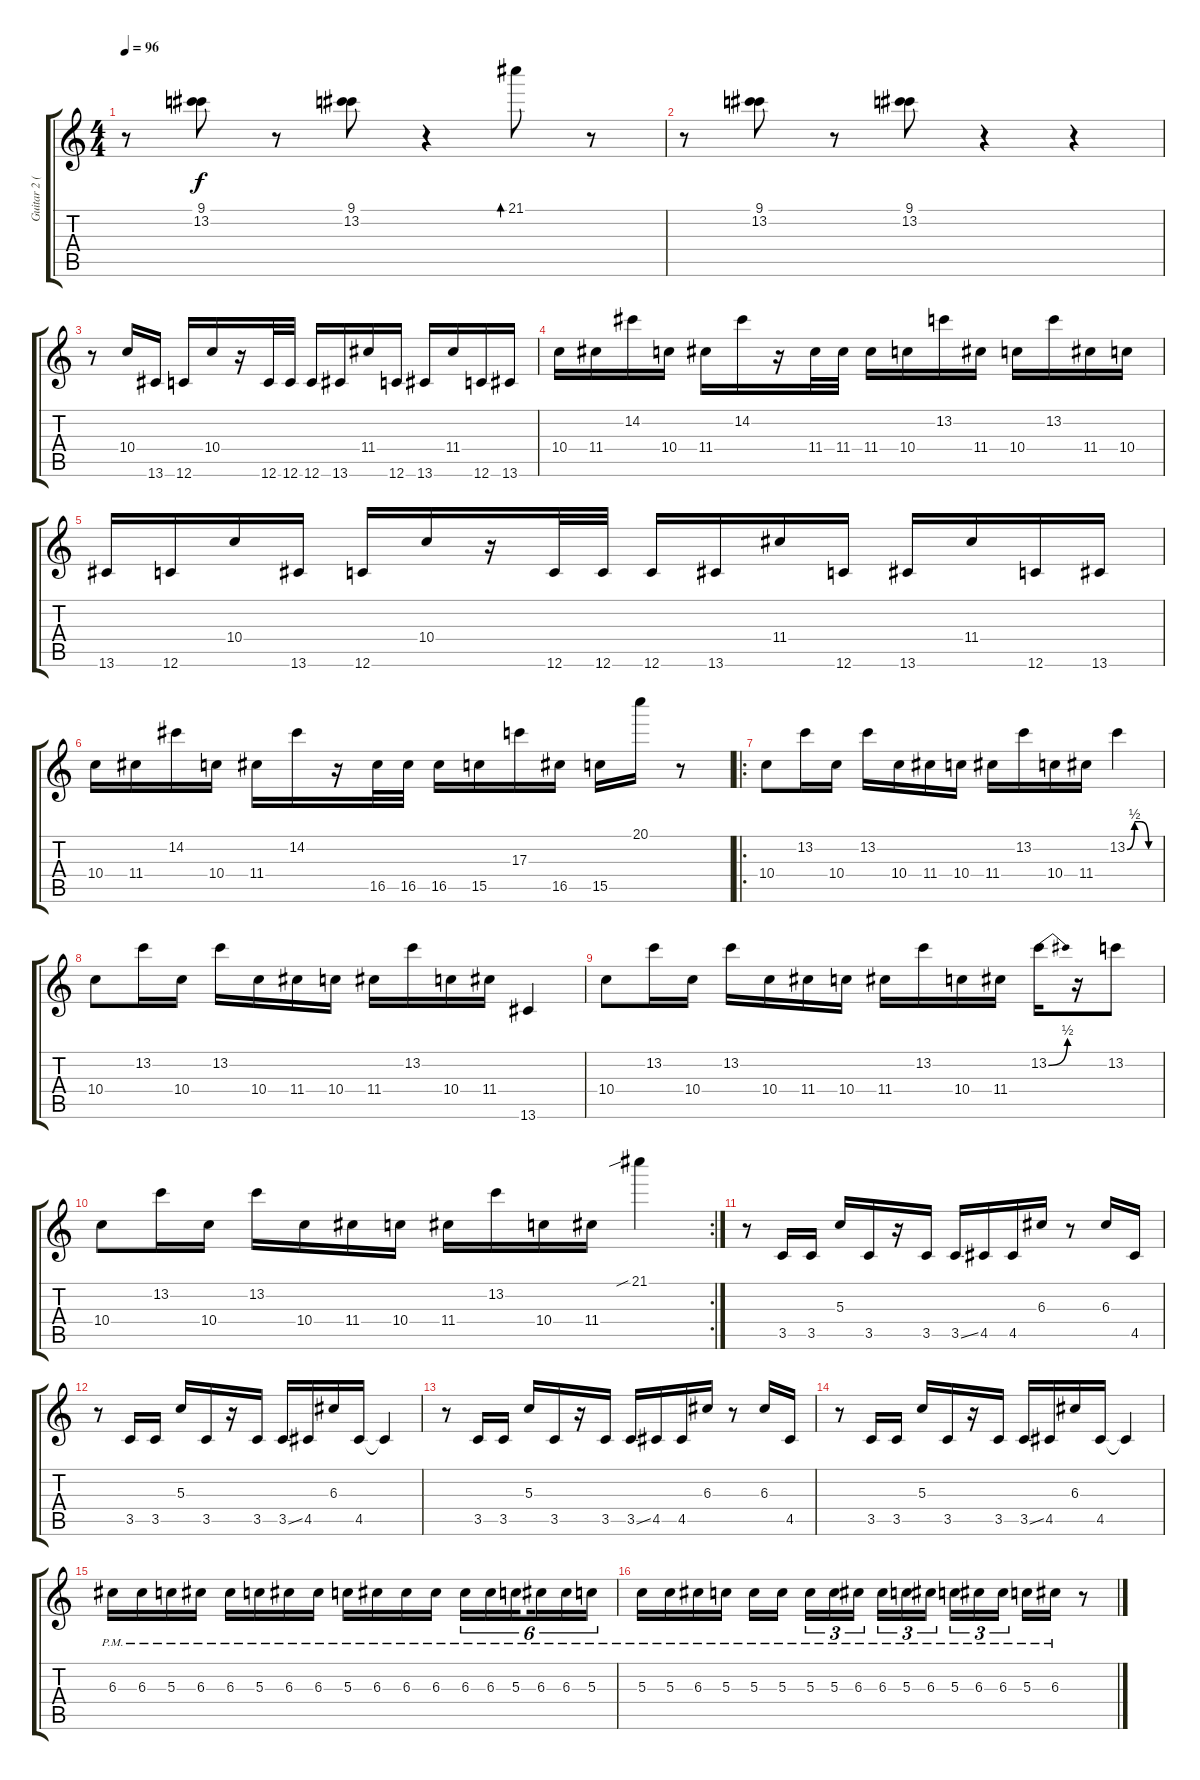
\track ("Guitar 2 (Background)" "Guitar 2 (") {instrument electricguitarclean}
\staff {score tabs}
\tuning (E4 B3 G3 D3 A2 C2) {hide}
\ts (4 4)
\tempo 96
\clef g2
\ks c
r.8{dy f} (9.1 13.2).8 r.8 (9.1 13.2).8 r.4 21.1.8{bd 240} r.8 |
r.8 (9.1 13.2).8 r.8 (9.1 13.2).8 r.4 r.4 |
r.8 10.4.16 13.6.16 12.6.16 10.4.16 r.16 12.6.32 12.6.32 12.6.16 13.6.16 11.4.16 12.6.16 13.6.16 11.4.16 12.6.16 13.6.16 |
10.4.16 11.4.16 14.2.16 10.4.16 11.4.16 14.2.16 r.16 11.4.32 11.4.32 11.4.16 10.4.16 13.2.16 11.4.16 10.4.16 13.2.16 11.4.16 10.4.16 |
13.6.16 12.6.16 10.4.16 13.6.16 12.6.16 10.4.16 r.16 12.6.32 12.6.32 12.6.16 13.6.16 11.4.16 12.6.16 13.6.16 11.4.16 12.6.16 13.6.16 |
10.4.16 11.4.16 14.2.16 10.4.16 11.4.16 14.2.16 r.16 16.5.32 16.5.32 16.5.16 15.5.16 17.3.16 16.5.16 15.5.16 20.1.16 r.8 |
\ro
10.4.8 13.2.16 10.4.16 13.2.16 10.4.16 11.4.16 10.4.16 11.4.16 13.2.16 10.4.16 11.4.16 13.2{be (custom 0 0 14 2 26 2 40 0 60 0)}.4 |
10.4.8 13.2.16 10.4.16 13.2.16 10.4.16 11.4.16 10.4.16 11.4.16 13.2.16 10.4.16 11.4.16 13.6.4 |
10.4.8 13.2.16 10.4.16 13.2.16 10.4.16 11.4.16 10.4.16 11.4.16 13.2.16 10.4.16 11.4.16 13.2{be (bend 0 0 60 2)}.16 r.16 13.2.8 |
\rc 2
10.4.8 13.2.16 10.4.16 13.2.16 10.4.16 11.4.16 10.4.16 11.4.16 13.2.16 10.4.16 11.4.16 21.1{sib}.4 |
r.8 3.5.16 3.5.16 5.3.16 3.5.16 r.16 3.5.16 3.5{ss}.16 4.5.16 4.5.16 6.3.16 r.8 6.3.16 4.5.16 |
r.8 3.5.16 3.5.16 5.3.16 3.5.16 r.16 3.5.16 3.5{ss}.16 4.5.16 6.3.16 4.5.16 4.5{t}.4 |
r.8 3.5.16 3.5.16 5.3.16 3.5.16 r.16 3.5.16 3.5{ss}.16 4.5.16 4.5.16 6.3.16 r.8 6.3.16 4.5.16 |
r.8 3.5.16 3.5.16 5.3.16 3.5.16 r.16 3.5.16 3.5{ss}.16 4.5.16 6.3.16 4.5.16 4.5{t}.4 |
6.3{pm}.16 6.3{pm}.16 5.3{pm}.16 6.3{pm}.16 6.3{pm}.16 5.3{pm}.16 6.3{pm}.16 6.3{pm}.16 5.3{pm}.16 6.3{pm}.16 6.3{pm}.16 6.3{pm}.16 6.3{pm}.16{tu (6 4)} 6.3{pm}.16{tu (6 4)} 5.3{pm}.16{tu (6 4) beam splitsecondary} 6.3{pm}.16{tu (6 4)} 6.3{pm}.16{tu (6 4)} 5.3{pm}.16{tu (6 4)} |
5.3{pm}.16 5.3{pm}.16 6.3{pm}.16 5.3{pm}.16 5.3{pm}.16 5.3{pm}.16{beam splitsecondary} 5.3{pm}.16{tu (3 2)} 5.3{pm}.16{tu (3 2)} 6.3{pm}.16{tu (3 2)} 6.3{pm}.16{tu (3 2)} 5.3{pm}.16{tu (3 2)} 6.3{pm}.16{tu (3 2) beam splitsecondary} 5.3{pm}.16{tu (3 2)} 6.3{pm}.16{tu (3 2)} 6.3{pm}.16{tu (3 2)} 5.3{pm}.16 6.3{pm}.16 r.8
